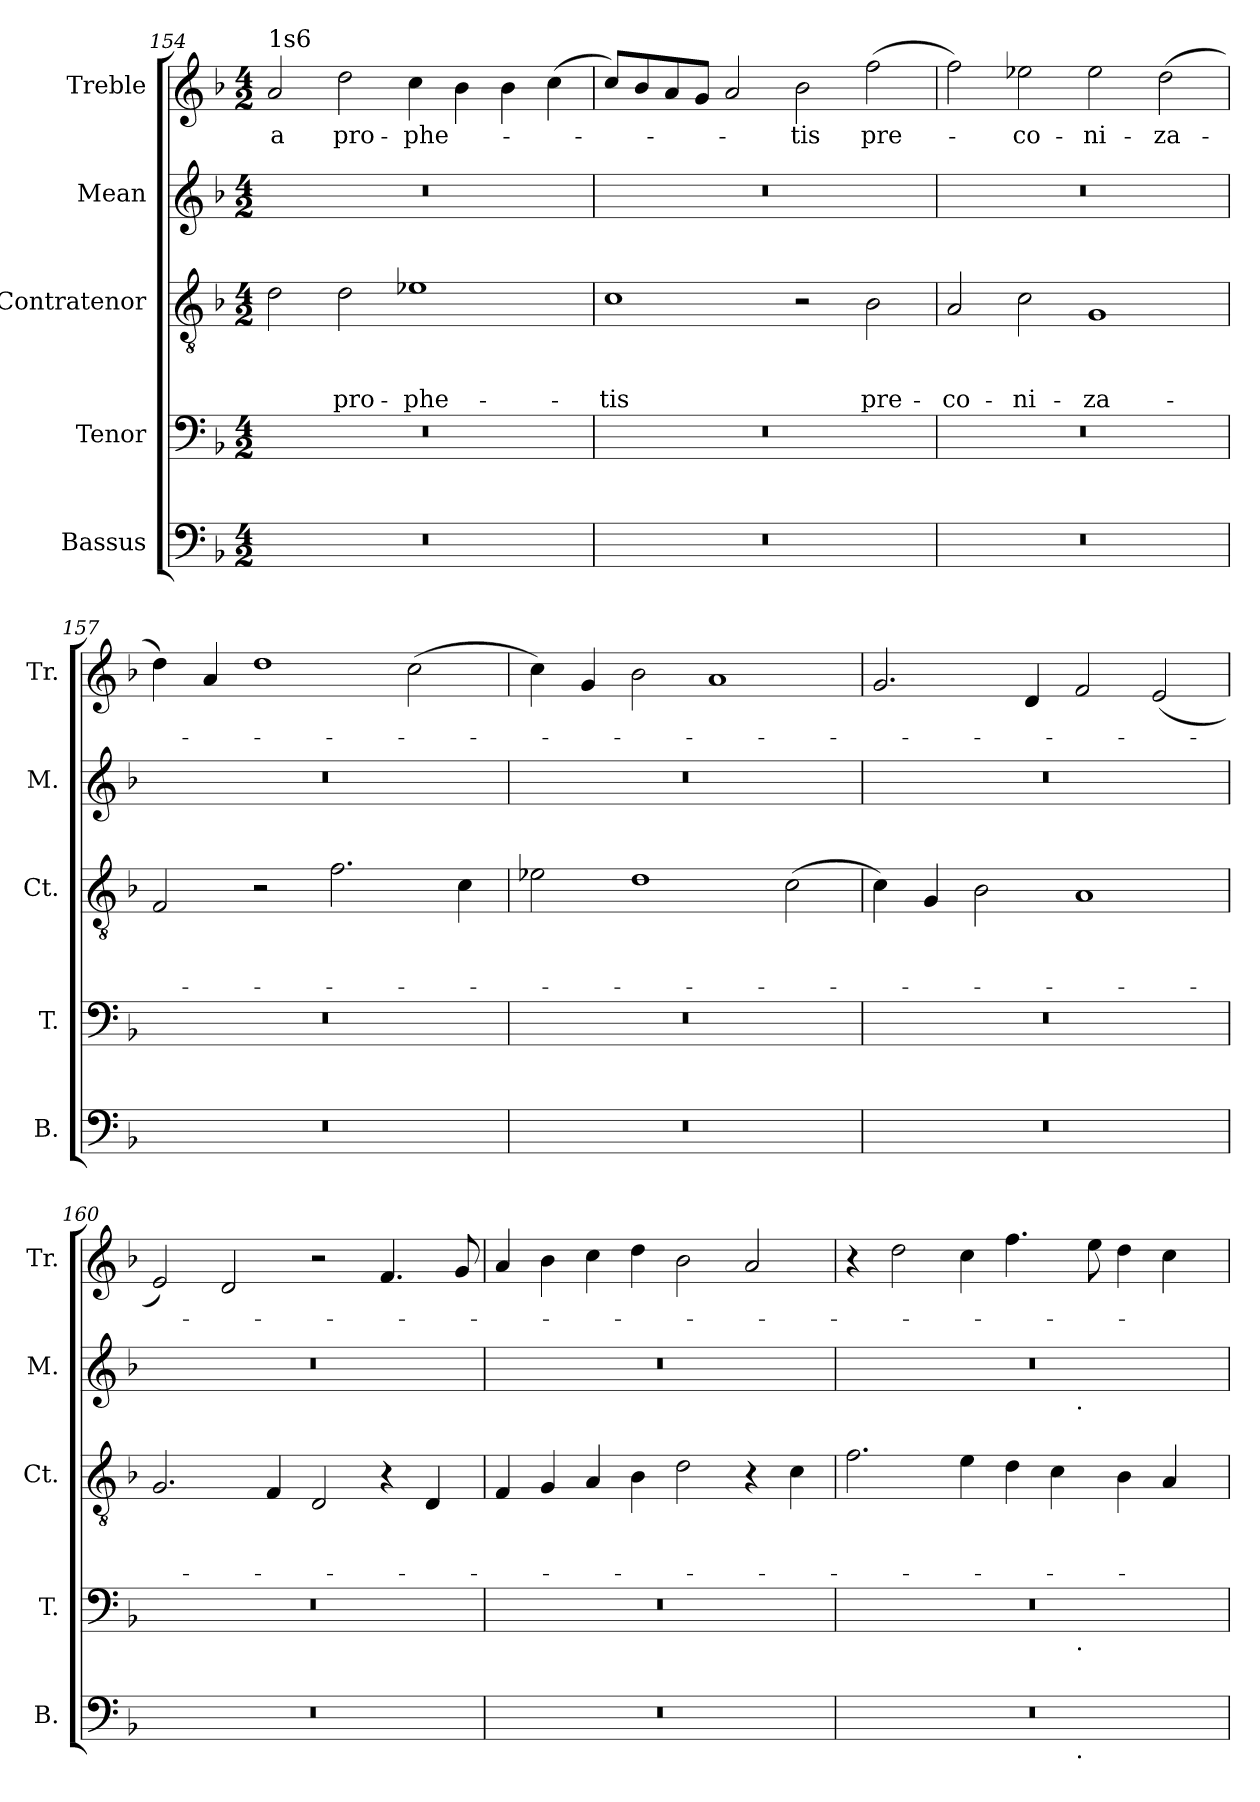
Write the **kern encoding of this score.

**kern	**kern	**kern	**text	**text	**text	**kern	**kern	**text
*part5	*part4	*part3	*part3	*part3	*part3	*part2	*part1	*part1
*staff5	*staff4	*staff3	*staff3	*staff3	*staff3	*staff2	*staff1	*staff1
*I"Bassus	*I"Tenor	*I"Contratenor	*	*	*	*I"Mean	*I"Treble	*
*I'B.	*I'T.	*I'Ct.	*	*	*	*I'M.	*I'Tr.	*
!!LO:LB:g=z
*clefF4	*clefF4	*clefGv2	*	*	*	*clefG2	*clefG2	*
*k[b-]	*k[b-]	*k[b-]	*	*	*	*k[b-]	*k[b-]	*
*F:	*F:	*F:	*	*	*	*F:	*F:	*
*M4/2	*M4/2	*M4/2	*	*	*	*M4/2	*M4/2	*
=154	=154	=154	=154	=154	=154	=154	=154	=154
!	!	!	!	!	!	!	!LO:TX:a:t=1s6	!
!	!	!	!	!	!	!	!	!LO:LY:b
0r	0r	2d\	.	.	.	0r	2a/	a
!	!	!	!	!	!LO:LY:b	!	!	!LO:LY:b
.	.	2d\	.	.	pro-	.	2dd\	pro-
!	!	!	!	!	!LO:LY:b	!	!	!LO:LY:b
.	.	1e-X	.	.	-phe-	.	4cc\	-phe-
.	.	.	.	.	.	.	4b-\	.
.	.	.	.	.	.	.	4b-\	.
.	.	.	.	.	.	.	(>4cc\	.
=155	=155	=155	=155	=155	=155	=155	=155	=155
!	!	!	!	!	!LO:LY:b	!	!	!
0r	0r	1c	.	.	-tis	0r	8cc/L)	.
.	.	.	.	.	.	.	8b-/	.
.	.	.	.	.	.	.	8a/	.
.	.	.	.	.	.	.	8g/J	.
.	.	.	.	.	.	.	2a/	.
!	!	!	!	!	!	!	!	!LO:LY:b
.	.	2r	.	.	.	.	2b-\	-tis
!	!	!	!	!	!LO:LY:b	!	!	!LO:LY:b
.	.	2B-\	.	.	pre-	.	(>2ff\	pre-
=156	=156	=156	=156	=156	=156	=156	=156	=156
!	!	!	!	!	!LO:LY:b	!	!	!
0r	0r	2A/	.	.	-co-	0r	2ff\)	.
!	!	!	!	!	!LO:LY:b	!	!	!LO:LY:b
.	.	2c\	.	.	-ni-	.	2ee-X\	-co-
!	!	!	!	!	!LO:LY:b	!	!	!LO:LY:b
.	.	1G	.	.	-za-	.	2ee-\	-ni-
!	!	!	!	!	!	!	!	!LO:LY:b
.	.	.	.	.	.	.	(>2dd\	-za-
=157	=157	=157	=157	=157	=157	=157	=157	=157
0r	0r	2F/	.	.	.	0r	4dd\)	.
.	.	.	.	.	.	.	4a/	.
.	.	2r	.	.	.	.	1dd	.
.	.	2.f\	.	.	.	.	.	.
.	.	.	.	.	.	.	(>2cc\	.
.	.	4c\	.	.	.	.	.	.
!!LO:LB:g=z
=158	=158	=158	=158	=158	=158	=158	=158	=158
0r	0r	2e-X\	.	.	.	0r	4cc\)	.
.	.	.	.	.	.	.	4g/	.
.	.	1d	.	.	.	.	2b-\	.
.	.	.	.	.	.	.	1a	.
.	.	(>2c\	.	.	.	.	.	.
=159	=159	=159	=159	=159	=159	=159	=159	=159
0r	0r	4c\)	.	.	.	0r	2.g/	.
.	.	4G/	.	.	.	.	.	.
.	.	2B-\	.	.	.	.	.	.
.	.	.	.	.	.	.	4d/	.
.	.	1A	.	.	.	.	2f/	.
.	.	.	.	.	.	.	(<2e/	.
=160	=160	=160	=160	=160	=160	=160	=160	=160
0r	0r	2.G/	.	.	.	0r	2e/)	.
.	.	.	.	.	.	.	2d/	.
.	.	4F/	.	.	.	.	.	.
.	.	2D/	.	.	.	.	2r	.
.	.	4r	.	.	.	.	4.f/	.
.	.	4D/	.	.	.	.	.	.
.	.	.	.	.	.	.	8g/	.
=161	=161	=161	=161	=161	=161	=161	=161	=161
0r	0r	4F/	.	.	.	0r	4a/	.
.	.	4G/	.	.	.	.	4b-\	.
.	.	4A/	.	.	.	.	4cc\	.
.	.	4B-\	.	.	.	.	4dd\	.
.	.	2d\	.	.	.	.	2b-\	.
.	.	4r	.	.	.	.	2a/	.
.	.	4c\	.	.	.	.	.	.
!!LO:PB:g=z
=162	=162	=162	=162	=162	=162	=162	=162	=162
*^	*^	*	*	*	*	*^	*	*
0r	1ryy	0r	1ryy	2.f\	.	.	.	0r	1ryy	4r	.
.	.	.	.	.	.	.	.	.	.	2dd\	.
.	.	.	.	4e\	.	.	.	.	.	4cc\	.
.	4ryy	.	4ryy	4d\	.	.	.	.	4ryy	4.ff\	.
.	16.ryy	.	16.ryy	4c\	.	.	.	.	16.ryy	.	.
!	!	!	!	!	!	!	!	!	!LO:TX:b:t=.	!	!
!	!	!	!LO:TX:b:t=.	!	!	!	!	!	!	!	!
!	!LO:TX:b:t=.	!	!	!	!	!	!	!	!	!	!
.	2ryy	.	2ryy	.	.	.	.	.	2ryy	.	.
.	.	.	.	.	.	.	.	.	.	8ee\	.
.	.	.	.	4B-\	.	.	.	.	.	4dd\	.
.	.	.	.	4A/	.	.	.	.	.	4cc\	.
.	8ryy	.	8ryy	.	.	.	.	.	8ryy	.	.
.	32ryy	.	32ryy	.	.	.	.	.	32ryy	.	.
*v	*v	*	*	*	*	*	*	*v	*v	*	*
*	*v	*v	*	*	*	*	*	*	*
=	=	=	=	=	=	=	=	=
*-	*-	*-	*-	*-	*-	*-	*-	*-
